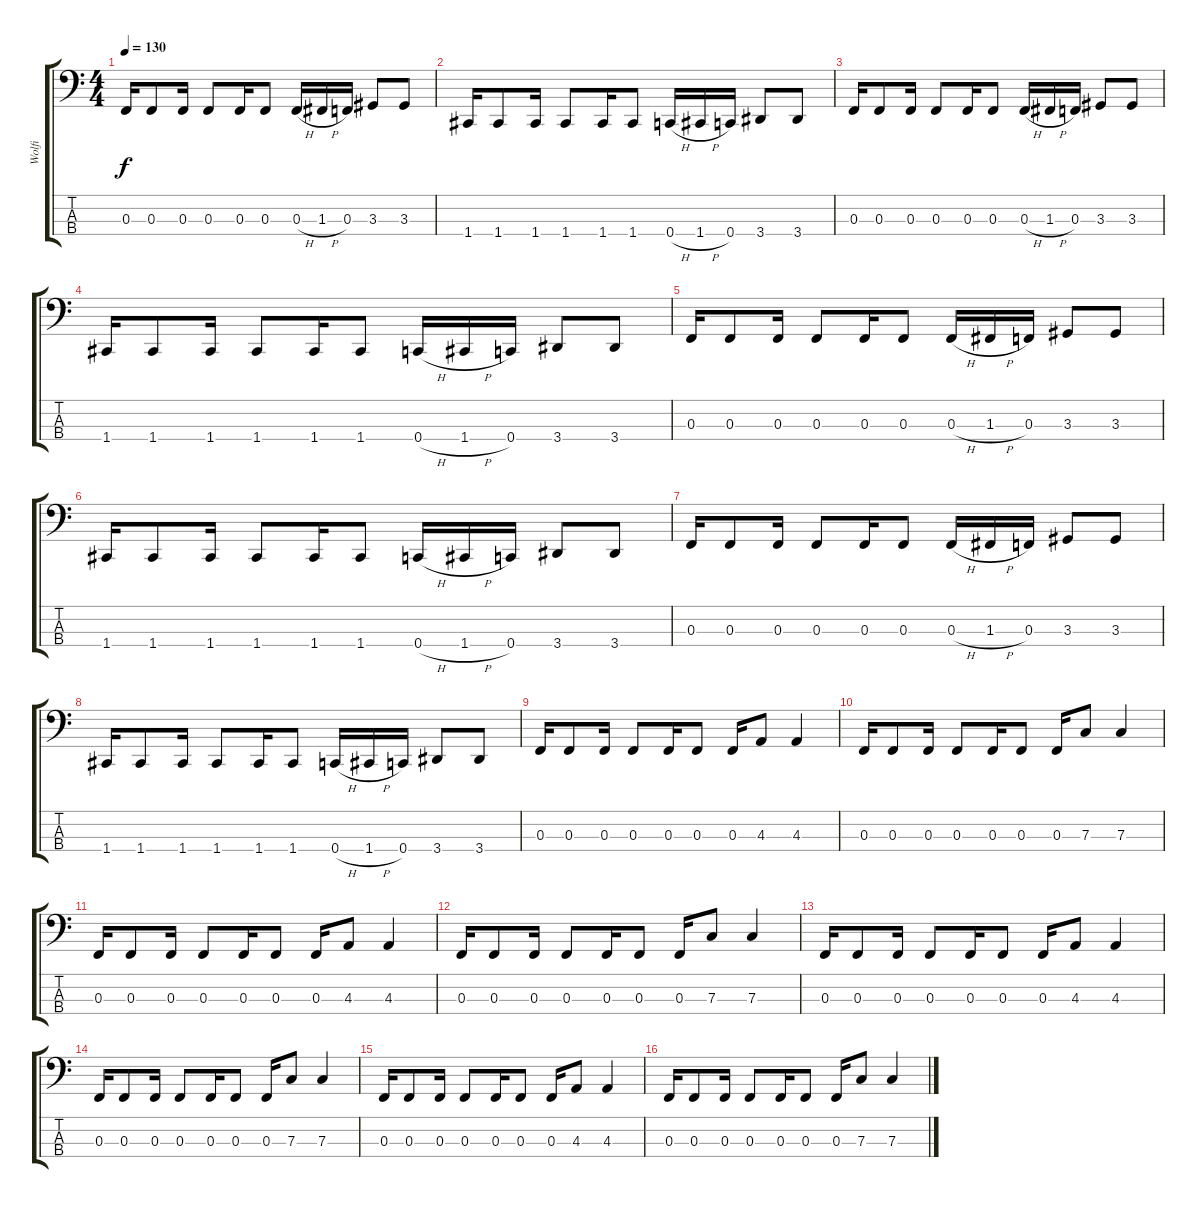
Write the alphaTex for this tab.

\track ("Wolfi" "Wolfi") {instrument slapbass2}
\staff {score tabs}
\tuning (Eb2 Bb1 F1 C1) {hide}
\ts (4 4)
\tempo 130
\clef f4
\ks c
0.3.16{dy f} 0.3.8 0.3.16 0.3.8 0.3.16 0.3.8 0.3{h}.16 1.3{h}.16 0.3.16 3.3.8 3.3.8 |
1.4.16 1.4.8 1.4.16 1.4.8 1.4.16 1.4.8 0.4{h}.16 1.4{h}.16 0.4.16 3.4.8 3.4.8 |
0.3.16 0.3.8 0.3.16 0.3.8 0.3.16 0.3.8 0.3{h}.16 1.3{h}.16 0.3.16 3.3.8 3.3.8 |
1.4.16 1.4.8 1.4.16 1.4.8 1.4.16 1.4.8 0.4{h}.16 1.4{h}.16 0.4.16 3.4.8 3.4.8 |
0.3.16 0.3.8 0.3.16 0.3.8 0.3.16 0.3.8 0.3{h}.16 1.3{h}.16 0.3.16 3.3.8 3.3.8 |
1.4.16 1.4.8 1.4.16 1.4.8 1.4.16 1.4.8 0.4{h}.16 1.4{h}.16 0.4.16 3.4.8 3.4.8 |
0.3.16 0.3.8 0.3.16 0.3.8 0.3.16 0.3.8 0.3{h}.16 1.3{h}.16 0.3.16 3.3.8 3.3.8 |
1.4.16 1.4.8 1.4.16 1.4.8 1.4.16 1.4.8 0.4{h}.16 1.4{h}.16 0.4.16 3.4.8 3.4.8 |
0.3.16 0.3.8 0.3.16 0.3.8 0.3.16 0.3.8 0.3.16 4.3.8 4.3.4 |
0.3.16 0.3.8 0.3.16 0.3.8 0.3.16 0.3.8 0.3.16 7.3.8 7.3.4 |
0.3.16 0.3.8 0.3.16 0.3.8 0.3.16 0.3.8 0.3.16 4.3.8 4.3.4 |
0.3.16 0.3.8 0.3.16 0.3.8 0.3.16 0.3.8 0.3.16 7.3.8 7.3.4 |
0.3.16 0.3.8 0.3.16 0.3.8 0.3.16 0.3.8 0.3.16 4.3.8 4.3.4 |
0.3.16 0.3.8 0.3.16 0.3.8 0.3.16 0.3.8 0.3.16 7.3.8 7.3.4 |
0.3.16 0.3.8 0.3.16 0.3.8 0.3.16 0.3.8 0.3.16 4.3.8 4.3.4 |
0.3.16 0.3.8 0.3.16 0.3.8 0.3.16 0.3.8 0.3.16 7.3.8 7.3.4
